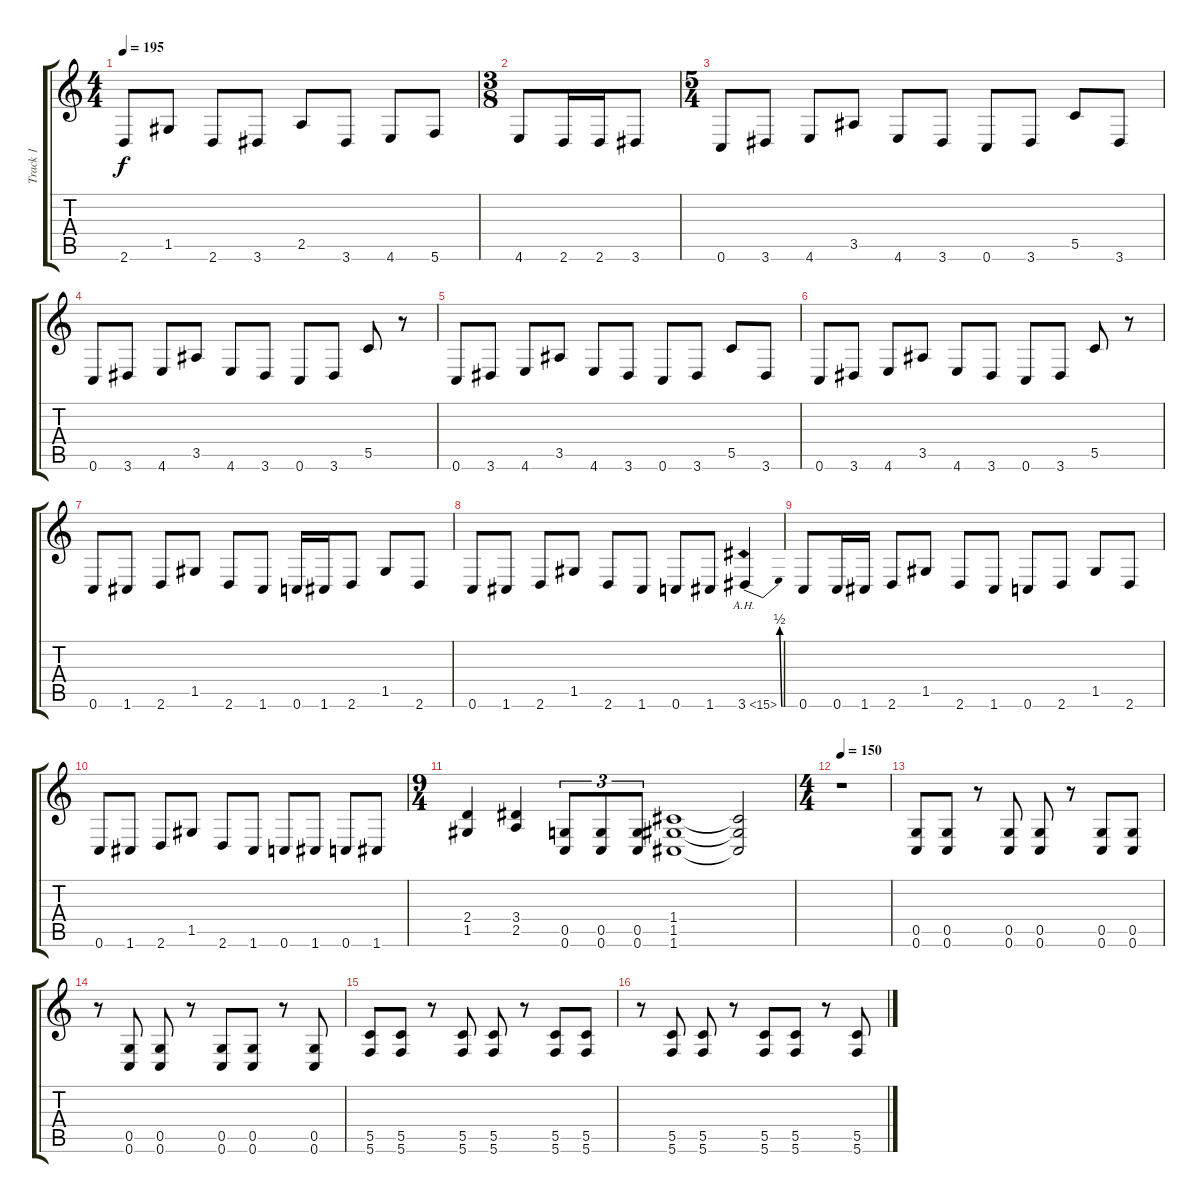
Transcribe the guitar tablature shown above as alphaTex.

\track ("Track 1" "Track 1") {instrument distortionguitar}
\staff {score tabs}
\tuning (D4 A3 F3 C3 G2 C2) {hide}
\ts (4 4)
\tempo 195
\clef g2
\ks c
2.6.8{dy f} 1.5.8 2.6.8 3.6.8 2.5.8 3.6.8 4.6.8 5.6.8 |
\ts (3 8)
4.6.8 2.6.16 2.6.16 3.6.8 |
\ts (5 4)
0.6.8 3.6.8 4.6.8 3.5.8 4.6.8 3.6.8 0.6.8 3.6.8 5.5.8 3.6.8 |
0.6.8 3.6.8 4.6.8 3.5.8 4.6.8 3.6.8 0.6.8 3.6.8 5.5.8 r.8 |
0.6.8 3.6.8 4.6.8 3.5.8 4.6.8 3.6.8 0.6.8 3.6.8 5.5.8 3.6.8 |
0.6.8 3.6.8 4.6.8 3.5.8 4.6.8 3.6.8 0.6.8 3.6.8 5.5.8 r.8 |
0.6.8 1.6.8 2.6.8 1.5.8 2.6.8 1.6.8 0.6.16 1.6.16 2.6.8 1.5.8 2.6.8 |
0.6.8 1.6.8 2.6.8 1.5.8 2.6.8 1.6.8 0.6.8 1.6.8 3.6{be (bend 0 0 60 2) ah 12}.4 |
0.6.8 0.6.16 1.6.16 2.6.8 1.5.8 2.6.8 1.6.8 0.6.8 2.6.8 1.5.8 2.6.8 |
0.6.8 1.6.8 2.6.8 1.5.8 2.6.8 1.6.8 0.6.8 1.6.8 0.6.8 1.6.8 |
\ts (9 4)
(2.4 1.5).4 (3.4 2.5).4 (0.5 0.6).8{tu (3 2)} (0.5 0.6).8{tu (3 2)} (0.5 0.6).8{tu (3 2)} (1.4 1.5 1.6).1 (1.4{t} 1.5{t} 1.6{t}).2 |
\ts (4 4)
\tempo 150
r.1 |
(0.5 0.6).8 (0.5 0.6).8 r.8 (0.5 0.6).8 (0.5 0.6).8 r.8 (0.5 0.6).8 (0.5 0.6).8 |
r.8 (0.5 0.6).8 (0.5 0.6).8 r.8 (0.5 0.6).8 (0.5 0.6).8 r.8 (0.5 0.6).8 |
(5.5 5.6).8 (5.5 5.6).8 r.8 (5.5 5.6).8 (5.5 5.6).8 r.8 (5.5 5.6).8 (5.5 5.6).8 |
r.8 (5.5 5.6).8 (5.5 5.6).8 r.8 (5.5 5.6).8 (5.5 5.6).8 r.8 (5.5 5.6).8
